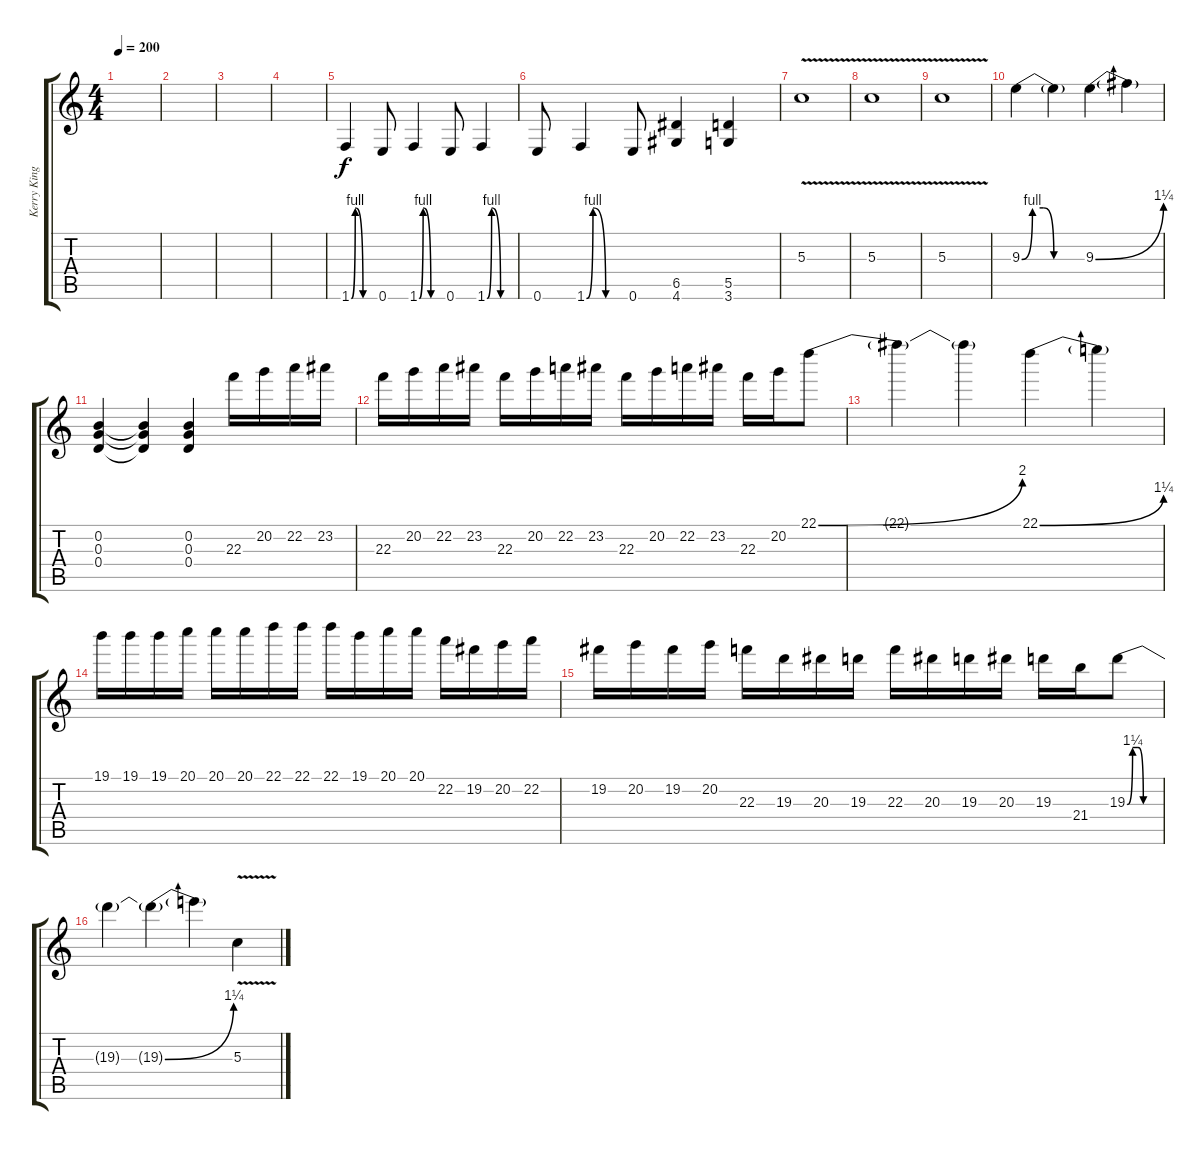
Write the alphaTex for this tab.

\track ("Kerry King" "Kerry King") {instrument distortionguitar}
\staff {score tabs}
\tuning (E4 B3 G3 D3 A2 E2) {hide}
\ts (4 4)
\tempo 200
\clef g2
\ks c
|
|
|
|
1.6{be (custom 0 0 10 4 30 0 60 0)}.4 0.6.8 1.6{be (custom 0 0 10 4 30 0 60 0)}.4 0.6.8 1.6{be (custom 0 0 10 4 30 0 32 0 34 0 39 0 60 0)}.4 |
0.6.8 1.6{be (custom 0 0 10 4 30 0 60 0)}.4 0.6.8 (6.5 4.6).4 (5.5 3.6).4 |
5.3{v}.1 |
5.3{v}.1 |
5.3{v}.1 |
9.3{be (custom 0 0 10 4 20 4 30 0 60 0)}.4 9.3{t}.4 9.3{be (bend 0 0 60 5)}.4 9.3{t}.4 |
(0.2 0.3 0.4).4 (0.2{t} 0.3{t} 0.4{t}).4 (0.2 0.3 0.4).4 22.3.16 20.2.16 22.2.16 23.2.16 |
22.3.16 20.2.16 22.2.16 23.2.16 22.3.16 20.2.16 22.2.16 23.2.16 22.3.16 20.2.16 22.2.16 23.2.16 22.3.16 20.2.16 22.1{be (bend 0 0 60 8)}.8 |
22.1{t}.4 22.1{t}.4 22.1{be (bend 0 0 60 5)}.4 22.1{t}.4 |
19.1.16 19.1.16 19.1.16 20.1.16 20.1.16 20.1.16 22.1.16 22.1.16 22.1.16 19.1.16 20.1.16 20.1.16 22.2.16 19.2.16 20.2.16 22.2.16 |
19.2.16 20.2.16 19.2.16 20.2.16 22.3.16 19.3.16 20.3.16 19.3.16 22.3.16 20.3.16 19.3.16 20.3.16 19.3.16 21.4.16 19.3{be (custom 0 0 10 5 20 5 30 0 60 0)}.8 |
19.3{t}.4 19.3{be (bend 0 0 60 5) t}.4 19.3{t}.4 5.3{v}.4
